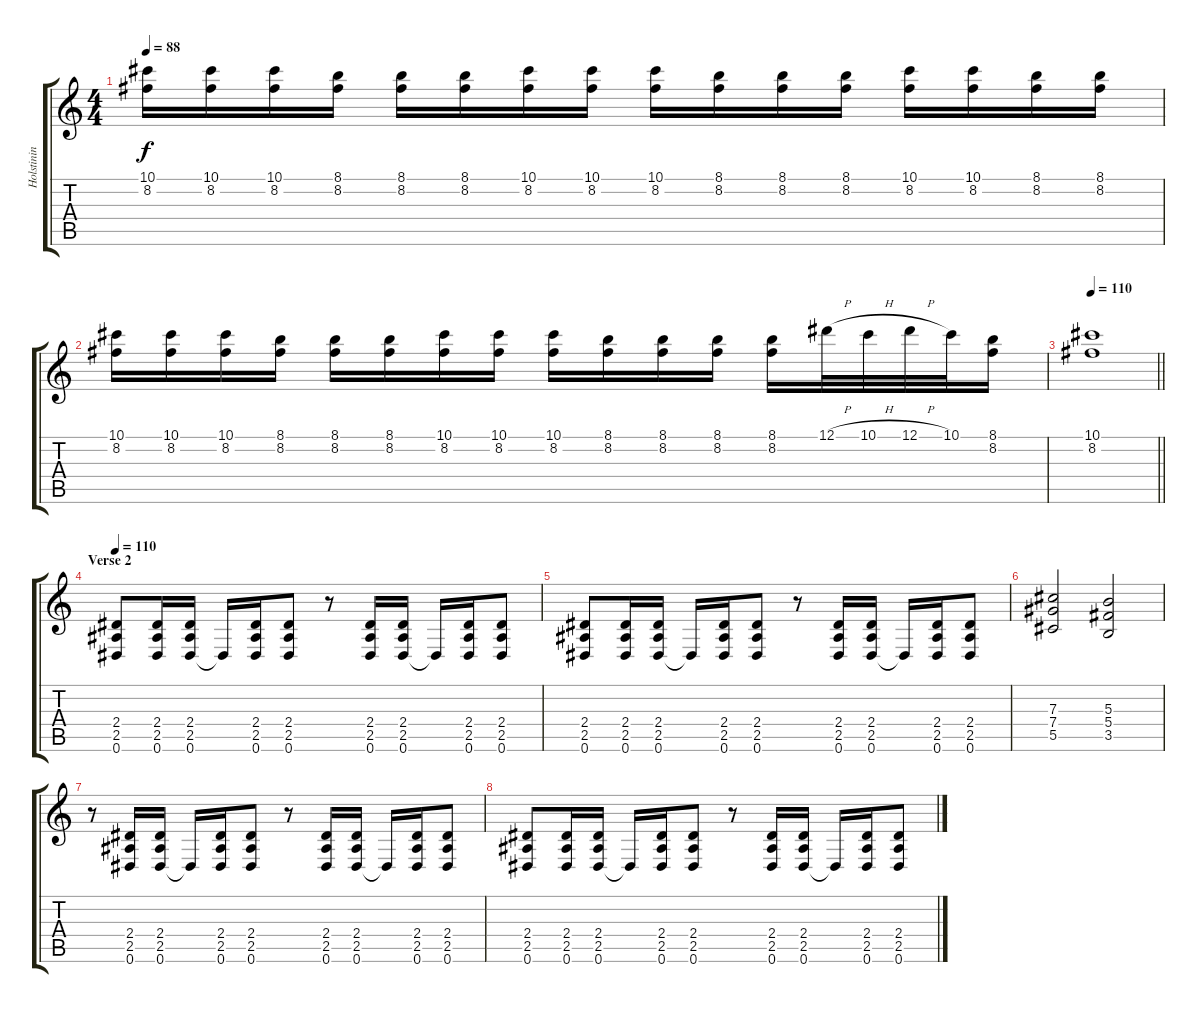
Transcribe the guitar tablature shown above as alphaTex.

\track ("Holstinin" "Holstinin") {instrument distortionguitar}
\staff {score tabs}
\tuning (Eb4 Bb3 Gb3 Db3 Ab2 Eb2) {hide}
\ts (4 4)
\tempo 88
\clef g2
\ks c
(10.1 8.2).16{dy f} (10.1 8.2).16 (10.1 8.2).16 (8.1 8.2).16 (8.1 8.2).16 (8.1 8.2).16 (10.1 8.2).16 (10.1 8.2).16 (10.1 8.2).16 (8.1 8.2).16 (8.1 8.2).16 (8.1 8.2).16 (10.1 8.2).16 (10.1 8.2).16 (8.1 8.2).16 (8.1 8.2).16 |
(10.1 8.2).16 (10.1 8.2).16 (10.1 8.2).16 (8.1 8.2).16 (8.1 8.2).16 (8.1 8.2).16 (10.1 8.2).16 (10.1 8.2).16 (10.1 8.2).16 (8.1 8.2).16 (8.1 8.2).16 (8.1 8.2).16 (8.1 8.2).16 12.1{h}.32 10.1{h}.32 12.1{h}.32 10.1.32 (8.1 8.2).16 |
\tempo 110
\barLineRight lightlight
(10.1 8.2).1 |
\section ("" "Verse 2")
\tempo 110
(2.4 2.5 0.6).8{volume 12 instrument distortionguitar} (2.4 2.5 0.6).16 (2.4 2.5 0.6).16 0.6{t}.16 (2.4 2.5 0.6).16 (2.4 2.5 0.6).8 r.8 (2.4 2.5 0.6).16 (2.4 2.5 0.6).16 0.6{t}.16 (2.4 2.5 0.6).16 (2.4 2.5 0.6).8 |
(2.4 2.5 0.6).8 (2.4 2.5 0.6).16 (2.4 2.5 0.6).16 0.6{t}.16 (2.4 2.5 0.6).16 (2.4 2.5 0.6).8 r.8 (2.4 2.5 0.6).16 (2.4 2.5 0.6).16 0.6{t}.16 (2.4 2.5 0.6).16 (2.4 2.5 0.6).8 |
(7.3 7.4 5.5).2 (5.3 5.4 3.5).2 |
r.8 (2.4 2.5 0.6).16 (2.4 2.5 0.6).16 0.6{t}.16 (2.4 2.5 0.6).16 (2.4 2.5 0.6).8 r.8 (2.4 2.5 0.6).16 (2.4 2.5 0.6).16 0.6{t}.16 (2.4 2.5 0.6).16 (2.4 2.5 0.6).8 |
(2.4 2.5 0.6).8 (2.4 2.5 0.6).16 (2.4 2.5 0.6).16 0.6{t}.16 (2.4 2.5 0.6).16 (2.4 2.5 0.6).8 r.8 (2.4 2.5 0.6).16 (2.4 2.5 0.6).16 0.6{t}.16 (2.4 2.5 0.6).16 (2.4 2.5 0.6).8
